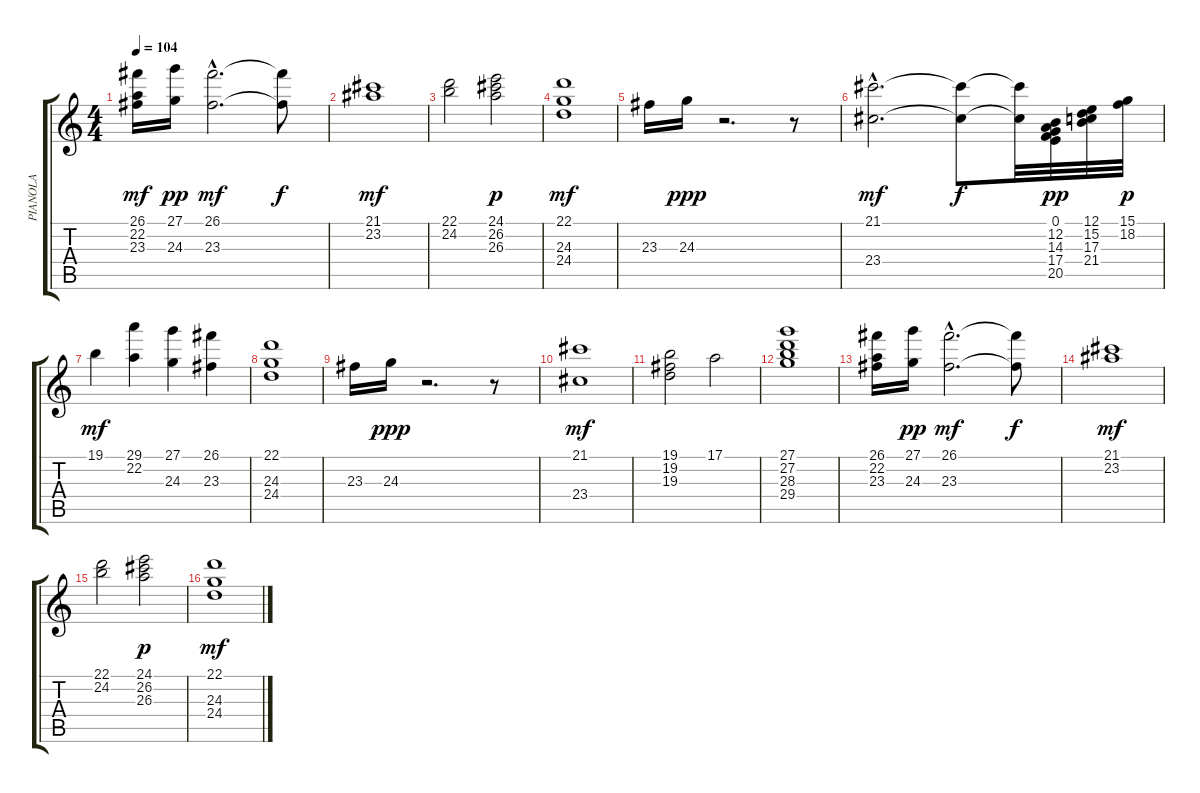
\track ("PIANOLA" "PIANOLA") {instrument percussiveorgan}
\staff {score tabs}
\tuning (E4 B3 G3 D3 A2 E2) {hide}
\ts (4 4)
\tempo 104
\clef g2
\ks c
(26.1 22.2 23.3).16{dy mf} (27.1 24.3).16{dy pp} (26.1{hac} 23.3{hac}).2{d dy mf} (26.1{t} 23.3{t}).8{dy f} |
(21.1 23.2).1{dy mf} |
(22.1 24.2).2 (24.1 26.2 26.3).2{dy p} |
(22.1 24.3 24.4).1{dy mf} |
23.3.16 24.3.16{dy ppp} r.2{d} r.8 |
(21.1{hac} 23.4{hac}).2{d dy mf} (21.1{t} 23.4{t}).8{dy f} (21.1{t} 23.4{t}).32 (0.1 12.2 14.3 17.4 20.5).32{dy pp} (12.1 15.2 17.3 21.4).32 (15.1 18.2).32{dy p} |
19.1.4{dy mf} (29.1 22.2).4 (27.1 24.3).4 (26.1 23.3).4 |
(22.1 24.3 24.4).1 |
23.3.16 24.3.16{dy ppp} r.2{d} r.8 |
(21.1 23.4).1{dy mf} |
(19.1 19.2 19.3).2 17.1.2 |
(27.1 27.2 28.3 29.4).1 |
(26.1 22.2 23.3).16 (27.1 24.3).16{dy pp} (26.1{hac} 23.3{hac}).2{d dy mf} (26.1{t} 23.3{t}).8{dy f} |
(21.1 23.2).1{dy mf} |
(22.1 24.2).2 (24.1 26.2 26.3).2{dy p} |
(22.1 24.3 24.4).1{dy mf}
